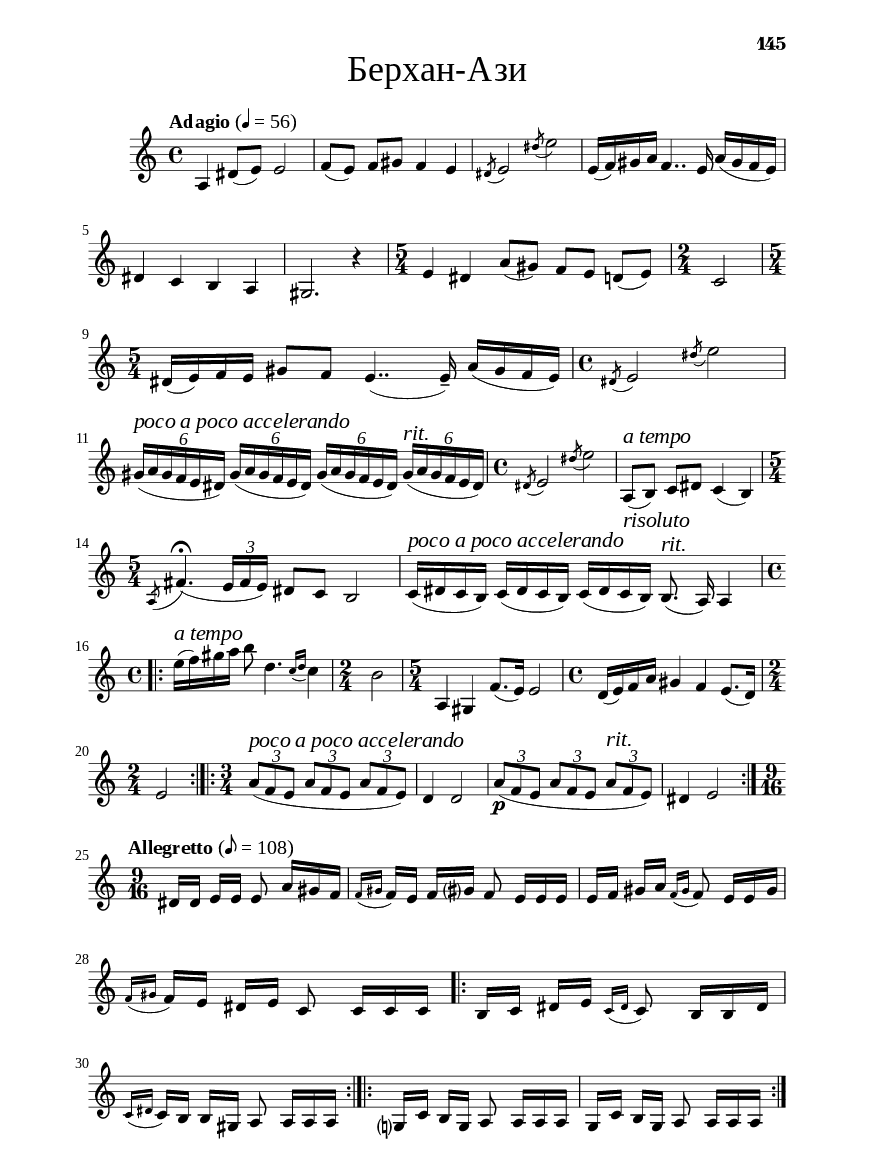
\version "2.24.4"

\include "include/globals.ily"
\bookpart {
  \label #'ref163
  \tocItem \markup "Берхан-Ази"
  \paper {
      print-first-page-number = ##t
      bookpart-level-page-numbering = ##t
    print-all-headers = ##t
    print-page-number = ##t
      first-page-number = #145


    % put page numbers on the top and change the font style.
    oddHeaderMarkup = \markup
    \fill-line {
      ""
      \unless \on-first-page-of-part \fromproperty #'header:instrument
      \if \should-print-page-number \abs-fontsize #7 { \number \fromproperty #'page:page-number-string }
    }
    %% evenHeaderMarkup would inherit the value of
    %% oddHeaderMarkup if it were not defined here
    evenHeaderMarkup = \markup
    \fill-line {
      \if \should-print-page-number \abs-fontsize #7 { \number \fromproperty #'page:page-number-string }
      \unless \on-first-page-of-part \fromproperty #'header:instrument
      ""
    }

    oddFooterMarkup = \markup ""

    evenFooterMarkup = ""
    left-margin = 1.5\cm
    right-margin = 1.5\cm
    top-margin = 1\cm
    bottom-margin = 1.2\cm
    ragged-bottom = ##t % do not spread the staves to fill the whole vertical space
    top-markup-spacing.basic-distance = 0\mm % margin between page number and system for the first page
    top-system-spacing.basic-distance = 10\mm % margin between page number and system for the other pages

    % change distance between staves
    system-system-spacing =
    #'((basic-distance . 14.5)
       (minimum-distance . 6)
       (padding . 1)
       (stretchability . 12))
  }

  \score {
    \include "include/score-layout.ily"

    \new Voice \relative c' {
      \clef treble
      \key a \minor
      \time 4/4
      \tempoFunc "Adagio" 4 "56"
      \autoBeamOff

      a4 dis8([e]) e2 | \noBreak
      f8([e]) f[gis] f4 e | \noBreak
      \acciaccatura { dis8 } e2 \acciaccatura { dis'8 } e2 | \noBreak
      e,16([f) gis a] f4.. e16 a([gis f e]) | \break

      dis4 c b a | \noBreak
      gis2. r4 | \noBreak
      \time 5/4 e'4 dis a'8([gis]) f[e] d([e]) | \time 2/4 \noBreak

      c2 | \break
      \time 5/4 dis16([e) f e] gis8[f] e4..( e16\tenuto) a([gis f e]) | \noBreak
      \time 4/4 \acciaccatura { dis8 } e2 \acciaccatura { dis'8 } e2 | \break

      \tuplet 6/4 { gis,16 ^\markup { \huge \italic "poco a poco accelerando"} ([a gis f e dis]) } \tuplet 6/4 { gis([a gis f e dis]) } \tuplet 6/4 { gis([a gis f e dis]) } \tuplet 6/4 { gis ^\markup \huge \italic "rit." ([a gis f e dis]) } | \noBreak
      \time 4/4 \acciaccatura { dis8 } e2 \acciaccatura { dis'8 } e2 | \noBreak
      a,,8^\markup { \huge \italic "a tempo"}_\markup \huge \italic { risoluto } ([b]) c[dis] c4(b) \time 5/4 \break

      \acciaccatura { a8 } fis'4.\fermata( \tuplet 3/2 { e16[fis e]) } dis8[c] b2 | \noBreak
      c16 ^\markup { \huge \italic "poco a poco accelerando"} ([dis c b]) c([dis c b]) c([dis c b]) b8. ^\markup \huge \italic "rit." (a16) a4 |  \bar ".|:-|"  \time 4/4 \break


      e''16 ^\markup { \huge \italic "a tempo"} [(f) gis a] b8 d,4. \acciaccatura { c16[d] } c4 | \noBreak
      \time 2/4 b2 | \noBreak
      \time 5/4 a,4 gis f'8.([e16]) e2 | \noBreak
      \time 4/4 d16([e) f a] gis4 f e8.([d16]) | \time 2/4 \break

      e2 | \bar ":|.|:" \noBreak

      %\set Score.doubleRepeatType = #":|.|:"

      \time 3/4 \tuplet 3/2 { a8^\markup { \huge \italic "poco a poco accelerando"} ([f e] } \tuplet 3/2 { a[f e] } \tuplet 3/2 { a[f e]) } | \noBreak
      d4 d2 \noBreak
      \tuplet 3/2 { a'8\p([ f e] } \tuplet 3/2 { a[f e] } \tuplet 3/2 { a^\markup \huge \raise #1.5 \italic "rit." [f e]) } | \noBreak
      dis4 e2 | \bar ":|."

      \time 9/16 \break
      \tempoFunc "Allegretto" 8 "108"
      dis16[dis] e[e] e8 a16[gis f] | \noBreak
      \acciaccatura { f[gis] } f[e] f[gis?] f8 e16[e e] | \noBreak
      e[f] gis[a] \acciaccatura { f[gis] } f8 e16[e gis] | \break

      \acciaccatura { f[gis] } f[e] dis[e] c8 c16[c c] | \bar ".|:" \noBreak

      b[c] dis[e] \acciaccatura { c[dis] } c8 b16[b dis] | \break

      \acciaccatura { c[dis!] } c[b] b[gis]  a8 a16[a a] \bar ":|.|:" | \noBreak


      g?[c] b[g] a8 a16[a a] | \noBreak
      g[c] b[g] a8 a16[a a] | \bar ":|."

    }

    \header {
      title = \titleFunc #'ref_desc_14 "Берхан-Ази" "Berhan-Azi"
    }
    \midi { }
  } % score
} % bookpart
